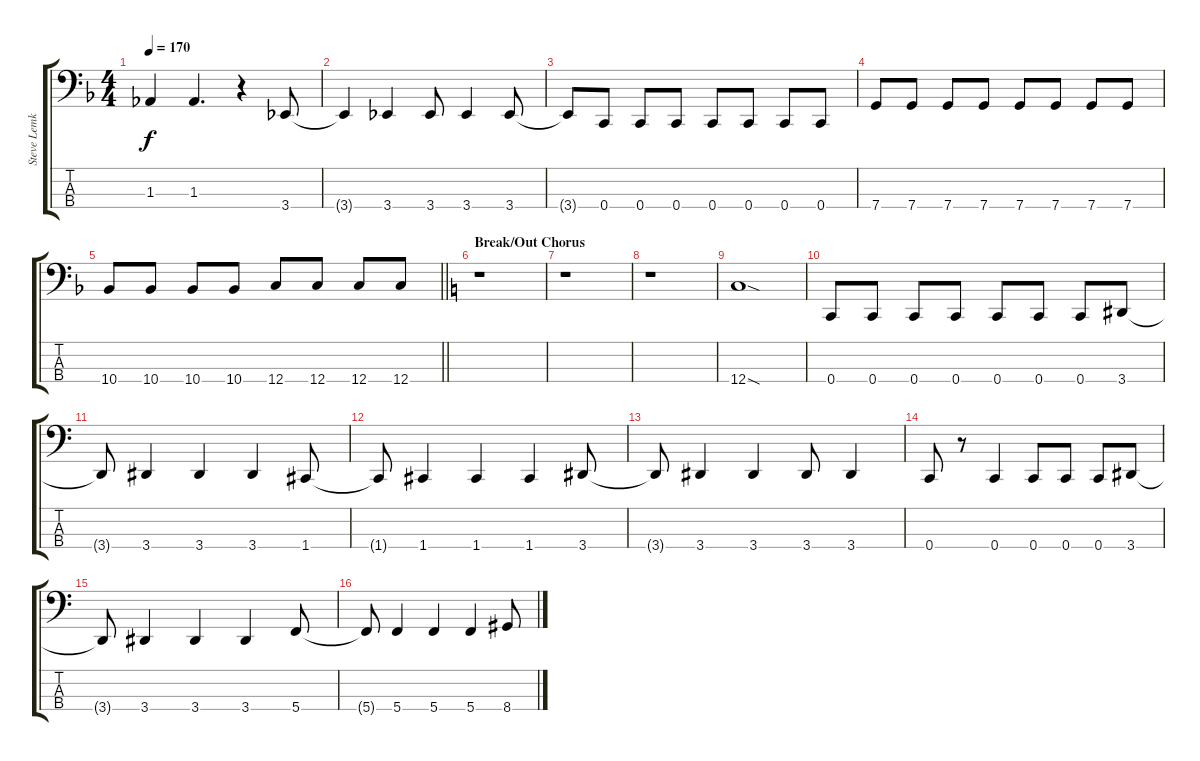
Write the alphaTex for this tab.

\track ("Steve Lemke - Bass" "Steve Lemk") {instrument electricbasspick}
\staff {score tabs}
\tuning (F2 C2 G1 C1) {hide}
\ts (4 4)
\tempo 170
\clef f4
\ks f
1.3{t}.4{dy f} 1.3.4{d} r.4 3.4.8 |
3.4{t}.4 3.4.4 3.4.8 3.4.4 3.4.8 |
3.4{t}.8 0.4.8 0.4.8 0.4.8 0.4.8 0.4.8 0.4.8 0.4.8 |
7.4.8 7.4.8 7.4.8 7.4.8 7.4.8 7.4.8 7.4.8 7.4.8 |
\barLineRight lightlight
10.4.8 10.4.8 10.4.8 10.4.8 12.4.8 12.4.8 12.4.8 12.4.8 |
\section ("" "Break/Out Chorus")
\ks c
r.1 |
r.1 |
r.1 |
12.4{sod}.1 |
0.4.8 0.4.8 0.4.8 0.4.8 0.4.8 0.4.8 0.4.8 3.4.8 |
3.4{t}.8 3.4.4 3.4.4 3.4.4 1.4.8 |
1.4{t}.8 1.4.4 1.4.4 1.4.4 3.4.8 |
3.4{t}.8 3.4.4 3.4.4 3.4.8 3.4.4 |
0.4.8 r.8 0.4.4 0.4.8 0.4.8 0.4.8 3.4.8 |
3.4{t}.8 3.4.4 3.4.4 3.4.4 5.4.8 |
5.4{t}.8 5.4.4 5.4.4 5.4.4 8.4.8
